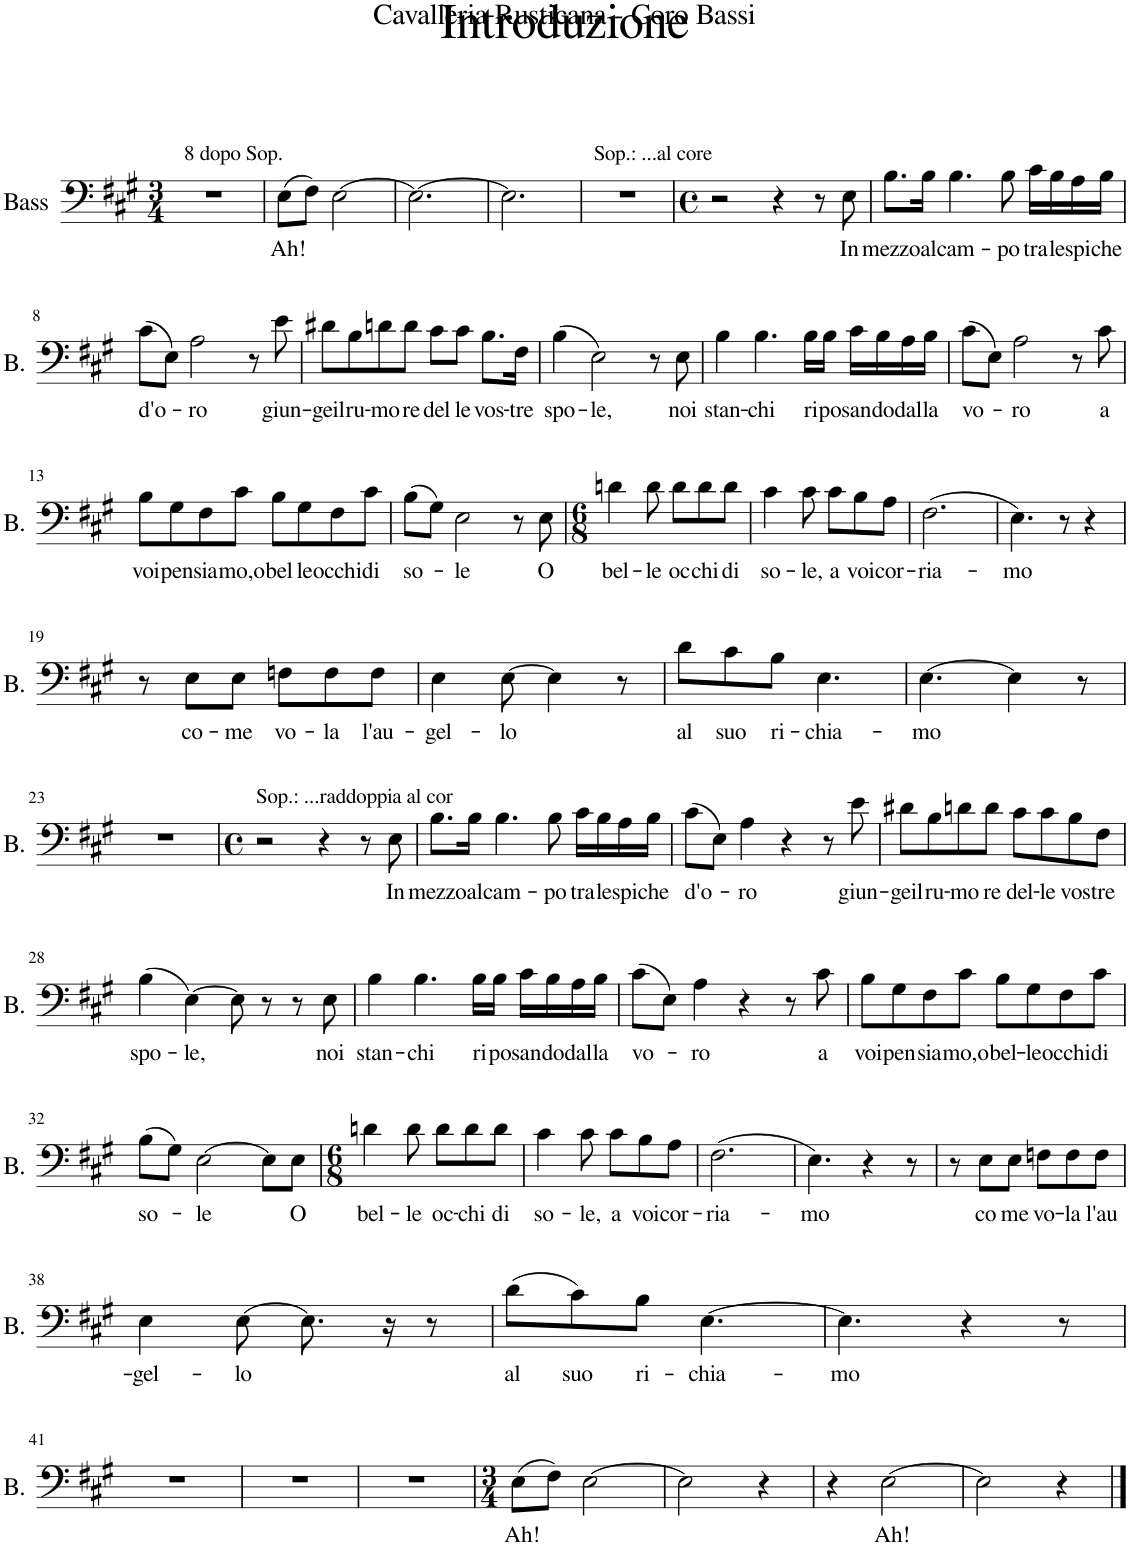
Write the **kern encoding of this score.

**kern	**text
*part1	*part1
*staff1	*staff1
*I"Bass	*
*I'B.	*
*clefF4	*
*k[f#c#g#]	*
*M3/4	*
=1	=1
!LO:TX:a:t=8 dopo Sop.	!
2.r	.
=2	=2
!	!LO:LY:b
(8E\L	Ah!
8F#\J)	.
[2E\	.
=3	=3
2.E\_	.
=4	=4
2.E\]	.
=5	=5
!LO:TX:a:t=Sop.&colon; ...al core	!
2.r	.
=6	=6
*M4/4	*
*met(c)	*
2r	.
4r	.
8r	.
!	!LO:LY:b
8E\	In
=7	=7
!	!LO:LY:b
8.B\L	mezzo
!	!LO:LY:b
16B\Jk	al
!	!LO:LY:b
4.B\	cam-
!	!LO:LY:b
8B\	-po
!	!LO:LY:b
16c#\LL	tra
!	!LO:LY:b
16B\	le
!	!LO:LY:b
16A\	spi-
!	!LO:LY:b
16B\JJ	-che
!!LO:LB:g=z
=8	=8
!	!LO:LY:b
(8c#\L	d'o-
8E\J)	.
!	!LO:LY:b
2A\	-ro
8r	.
!	!LO:LY:b
8e\	giun-
=9	=9
!	!LO:LY:b
8d#X\L	-geil
!	!LO:LY:b
8B\	ru-
!	!LO:LY:b
8dn\	-mo-
!	!LO:LY:b
8d\J	-re
!	!LO:LY:b
8c#\L	del-
!	!LO:LY:b
8c#\J	-le
!	!LO:LY:b
8.B\L	vos-
!	!LO:LY:b
16F#\Jk	-tre
=10	=10
!	!LO:LY:b
(4B\	spo-
!	!LO:LY:b
2E\)	-le,
8r	.
!	!LO:LY:b
8E\	noi
=11	=11
!	!LO:LY:b
4B\	stan-
!	!LO:LY:b
4.B\	-chi
!	!LO:LY:b
16B\LL	ri-
!	!LO:LY:b
16B\JJ	-po-
!	!LO:LY:b
16c#\LL	-san-
!	!LO:LY:b
16B\	-do
!	!LO:LY:b
16A\	dal
!	!LO:LY:b
16B\JJ	la
=12	=12
!	!LO:LY:b
(8c#\L	vo-
8E\J)	.
!	!LO:LY:b
2A\	-ro
8r	.
!	!LO:LY:b
8c#\	a
!!LO:LB:g=z
=13	=13
!	!LO:LY:b
8B\L	voi
!	!LO:LY:b
8G#\	pen-
!	!LO:LY:b
8F#\	-sia-
!	!LO:LY:b
8c#\J	-mo,o
!	!LO:LY:b
8B\L	bel-
!	!LO:LY:b
8G#\	-le
!	!LO:LY:b
8F#\	occhi
!	!LO:LY:b
8c#\J	di
=14	=14
!	!LO:LY:b
(8B\L	so-
8G#\J)	.
!	!LO:LY:b
2E\	-le
8r	.
!	!LO:LY:b
8E\	O
=15	=15
*M6/8	*
!	!LO:LY:b
4dn\	bel-
!	!LO:LY:b
8d\	-le
!	!LO:LY:b
8d\L	oc-
!	!LO:LY:b
8d\	-chi
!	!LO:LY:b
8d\J	di
=16	=16
!	!LO:LY:b
4c#\	so-
!	!LO:LY:b
8c#\	-le,
!	!LO:LY:b
8c#\L	a
!	!LO:LY:b
8B\	voi
!	!LO:LY:b
8A\J	cor-
=17	=17
!	!LO:LY:b
(2.F#\	-ria-
=18	=18
!	!LO:LY:b
4.E\)	-mo
8r	.
4r	.
!!LO:LB:g=z
=19	=19
8r	.
!	!LO:LY:b
8E\L	co-
!	!LO:LY:b
8E\J	-me
!	!LO:LY:b
8Fn\L	vo-
!	!LO:LY:b
8F\	-la
!	!LO:LY:b
8F\J	l'au-
=20	=20
!	!LO:LY:b
4E\	-gel-
!	!LO:LY:b
[8E\	-lo
4E\]	.
8r	.
=21	=21
!	!LO:LY:b
8d\L	al
!	!LO:LY:b
8c#\	suo
!	!LO:LY:b
8B\J	ri-
!	!LO:LY:b
4.E\	-chia-
=22	=22
!	!LO:LY:b
[4.E\	-mo
4E\]	.
8r	.
!!LO:LB:g=z
=23	=23
2.r	.
=24	=24
*M4/4	*
*met(c)	*
!LO:TX:a:t=Sop.&colon; ...raddoppia al cor	!
2r	.
4r	.
8r	.
!	!LO:LY:b
8E\	In
=25	=25
!	!LO:LY:b
8.B\L	mezzo
!	!LO:LY:b
16B\Jk	al
!	!LO:LY:b
4.B\	cam-
!	!LO:LY:b
8B\	-po
!	!LO:LY:b
16c#\LL	tra
!	!LO:LY:b
16B\	le
!	!LO:LY:b
16A\	spi-
!	!LO:LY:b
16B\JJ	-che
=26	=26
!	!LO:LY:b
(8c#\L	d'o-
8E\J)	.
!	!LO:LY:b
4A\	-ro
4r	.
8r	.
!	!LO:LY:b
8e\	giun-
=27	=27
!	!LO:LY:b
8d#X\L	-geil
!	!LO:LY:b
8B\	ru-
!	!LO:LY:b
8dn\	-mo-
!	!LO:LY:b
8d\J	-re
!	!LO:LY:b
8c#\L	del-
!	!LO:LY:b
8c#\	-le
!	!LO:LY:b
8B\	vos-
!	!LO:LY:b
8F#\J	-tre
!!LO:LB:g=z
=28	=28
!	!LO:LY:b
(4B\	spo-
!	!LO:LY:b
[4E\)	-le,
8E\]	.
8r	.
8r	.
!	!LO:LY:b
8E\	noi
=29	=29
!	!LO:LY:b
4B\	stan-
!	!LO:LY:b
4.B\	-chi
!	!LO:LY:b
16B\LL	ri-
!	!LO:LY:b
16B\JJ	-po-
!	!LO:LY:b
16c#\LL	-san-
!	!LO:LY:b
16B\	-do
!	!LO:LY:b
16A\	dal
!	!LO:LY:b
16B\JJ	la
=30	=30
!	!LO:LY:b
(8c#\L	vo-
8E\J)	.
!	!LO:LY:b
4A\	-ro
4r	.
8r	.
!	!LO:LY:b
8c#\	a
=31	=31
!	!LO:LY:b
8B\L	voi
!	!LO:LY:b
8G#\	pen-
!	!LO:LY:b
8F#\	-sia-
!	!LO:LY:b
8c#\J	-mo,o
!	!LO:LY:b
8B\L	bel-
!	!LO:LY:b
8G#\	-le
!	!LO:LY:b
8F#\	occhi
!	!LO:LY:b
8c#\J	di
!!LO:LB:g=z
=32	=32
!	!LO:LY:b
(8B\L	so-
8G#\J)	.
!	!LO:LY:b
[2E\	-le
8E\L]	.
!	!LO:LY:b
8E\J	O
=33	=33
*M6/8	*
!	!LO:LY:b
4dn\	bel-
!	!LO:LY:b
8d\	-le
!	!LO:LY:b
8d\L	oc-
!	!LO:LY:b
8d\	-chi
!	!LO:LY:b
8d\J	di
=34	=34
!	!LO:LY:b
4c#\	so-
!	!LO:LY:b
8c#\	-le,
!	!LO:LY:b
8c#\L	a
!	!LO:LY:b
8B\	voi
!	!LO:LY:b
8A\J	cor-
=35	=35
!	!LO:LY:b
(2.F#\	-ria-
=36	=36
!	!LO:LY:b
4.E\)	-mo
4r	.
8r	.
=37	=37
8r	.
!	!LO:LY:b
8E\L	co-
!	!LO:LY:b
8E\J	-me
!	!LO:LY:b
8Fn\L	vo-
!	!LO:LY:b
8F\	-la
!	!LO:LY:b
8F\J	l'au-
!!LO:LB:g=z
=38	=38
!	!LO:LY:b
4E\	-gel-
!	!LO:LY:b
[8E\	-lo
8.E\]	.
16r	.
8r	.
=39	=39
!	!LO:LY:b
(8d\L	al
!	!LO:LY:b
8c#\)	suo
!	!LO:LY:b
8B\J	ri-
!	!LO:LY:b
[4.E\	-chia-
=40	=40
!	!LO:LY:b
4.E\]	-mo
4r	.
8r	.
!!LO:LB:g=z
=41	=41
2.r	.
=42	=42
2.r	.
=43	=43
2.r	.
=44	=44
*M3/4	*
!	!LO:LY:b
(8E\L	Ah!
8F#\J)	.
[2E\	.
=45	=45
2E\]	.
4r	.
=46	=46
4r	.
!	!LO:LY:b
[2E\	Ah!
=47	=47
2E\]	.
4r	.
==	==
*-	*-
